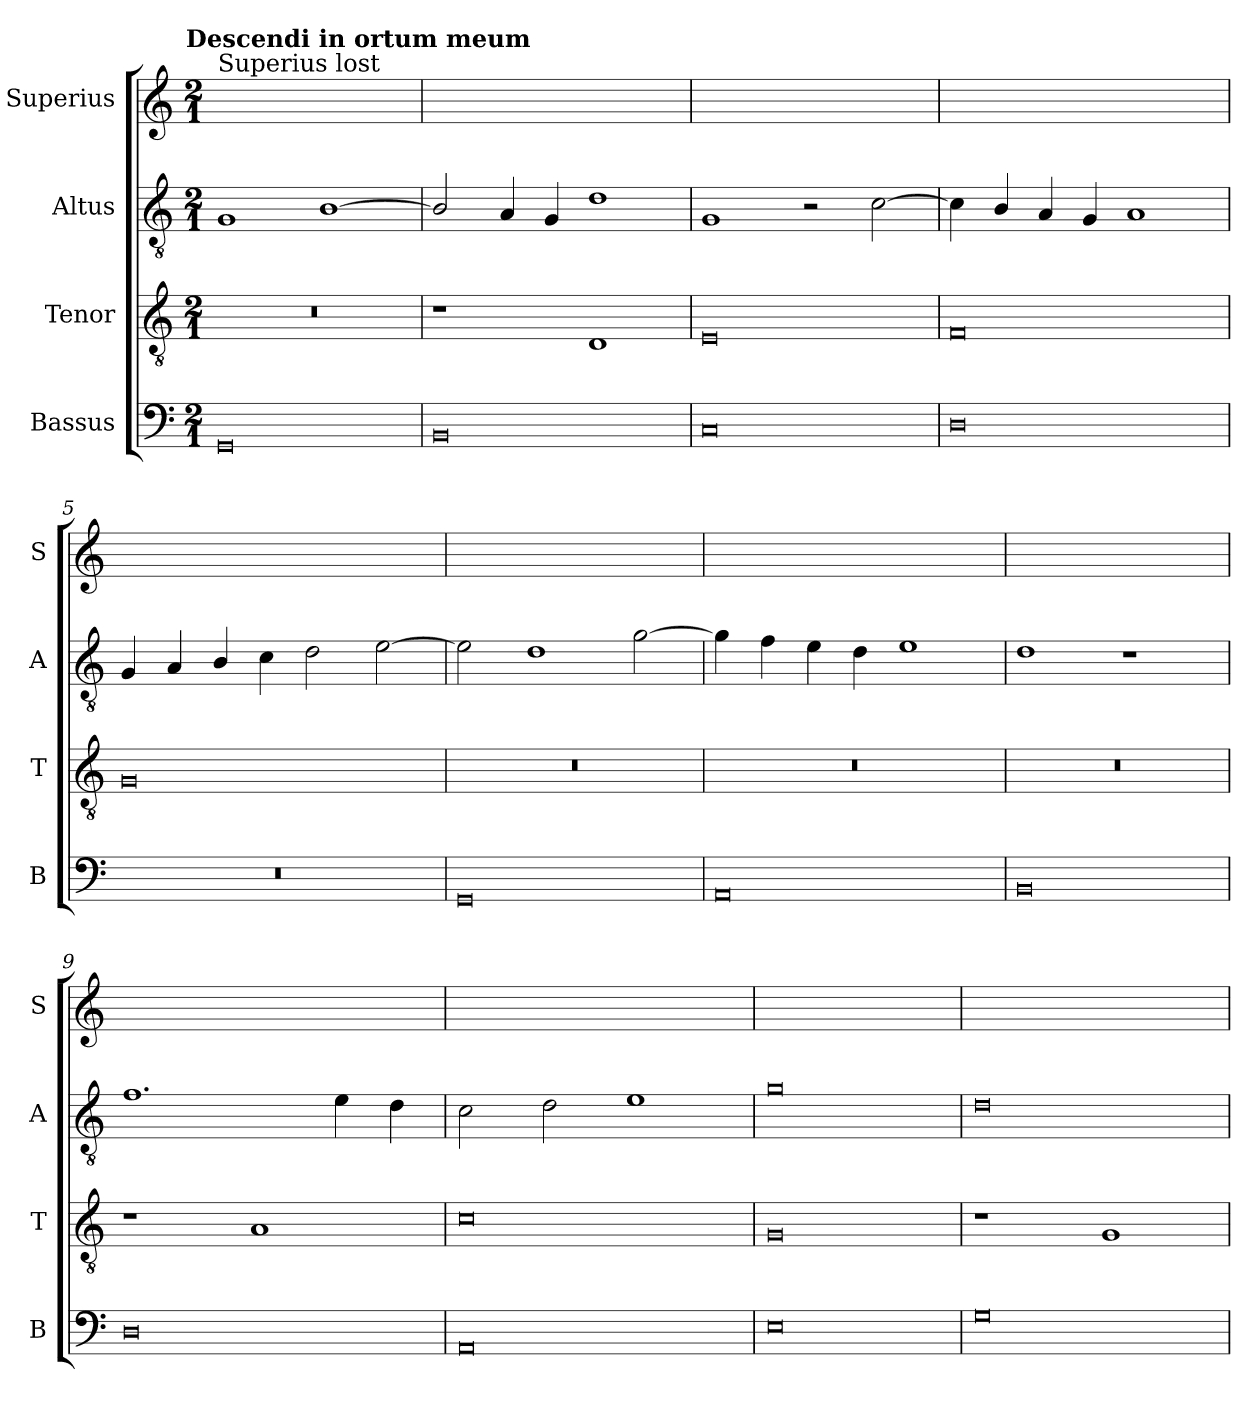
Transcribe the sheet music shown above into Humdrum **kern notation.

**kern	**kern	**kern	**kern
*part4	*part3	*part2	*part1
*staff4	*staff3	*staff2	*staff1
*I"Bassus	*I"Tenor	*I"Altus	*I"Superius
*I'B	*I'T	*I'A	*I'S
*clefF4	*clefGv2	*clefGv2	*clefG2
*k[]	*k[]	*k[]	*k[]
!!LO:TX:omd:t=Descendi in ortum meum
*M2/1	*M2/1	*M2/1	*M2/1
=1	=1	=1	=1
!	!	!	!LO:TX:a:t=Superius lost
0GG	0r	1G	0ryy
.	.	[1B	.
=2	=2	=2	=2
0BB	1r	2B/]	0ryy
.	.	4A/	.
.	.	4G/	.
.	1D	1d	.
=3	=3	=3	=3
0C	0E	1G	0ryy
.	.	2r	.
.	.	[2c\	.
=4	=4	=4	=4
0D	0F	4c\]	0ryy
.	.	4B/	.
.	.	4A/	.
.	.	4G/	.
.	.	1A	.
=5	=5	=5	=5
0r	0G	4G/	0ryy
.	.	4A/	.
.	.	4B/	.
.	.	4c\	.
.	.	2d\	.
.	.	[2e\	.
=6	=6	=6	=6
0GG	0r	2e\]	0ryy
.	.	1d	.
.	.	[2g\	.
=7	=7	=7	=7
0AA	0r	4g\]	0ryy
.	.	4f\	.
.	.	4e\	.
.	.	4d\	.
.	.	1e	.
=8	=8	=8	=8
0BB	0r	1d	0ryy
.	.	1r	.
=9	=9	=9	=9
0D	1r	1.f	0ryy
.	1A	.	.
.	.	4e\	.
.	.	4d\	.
=10	=10	=10	=10
0AA	0c	2c\	0ryy
.	.	2d\	.
.	.	1e	.
=11	=11	=11	=11
0E	0G	0g	0ryy
=12	=12	=12	=12
0G	1r	0d	0ryy
.	1G	.	.
=	=	=	=
*-	*-	*-	*-
